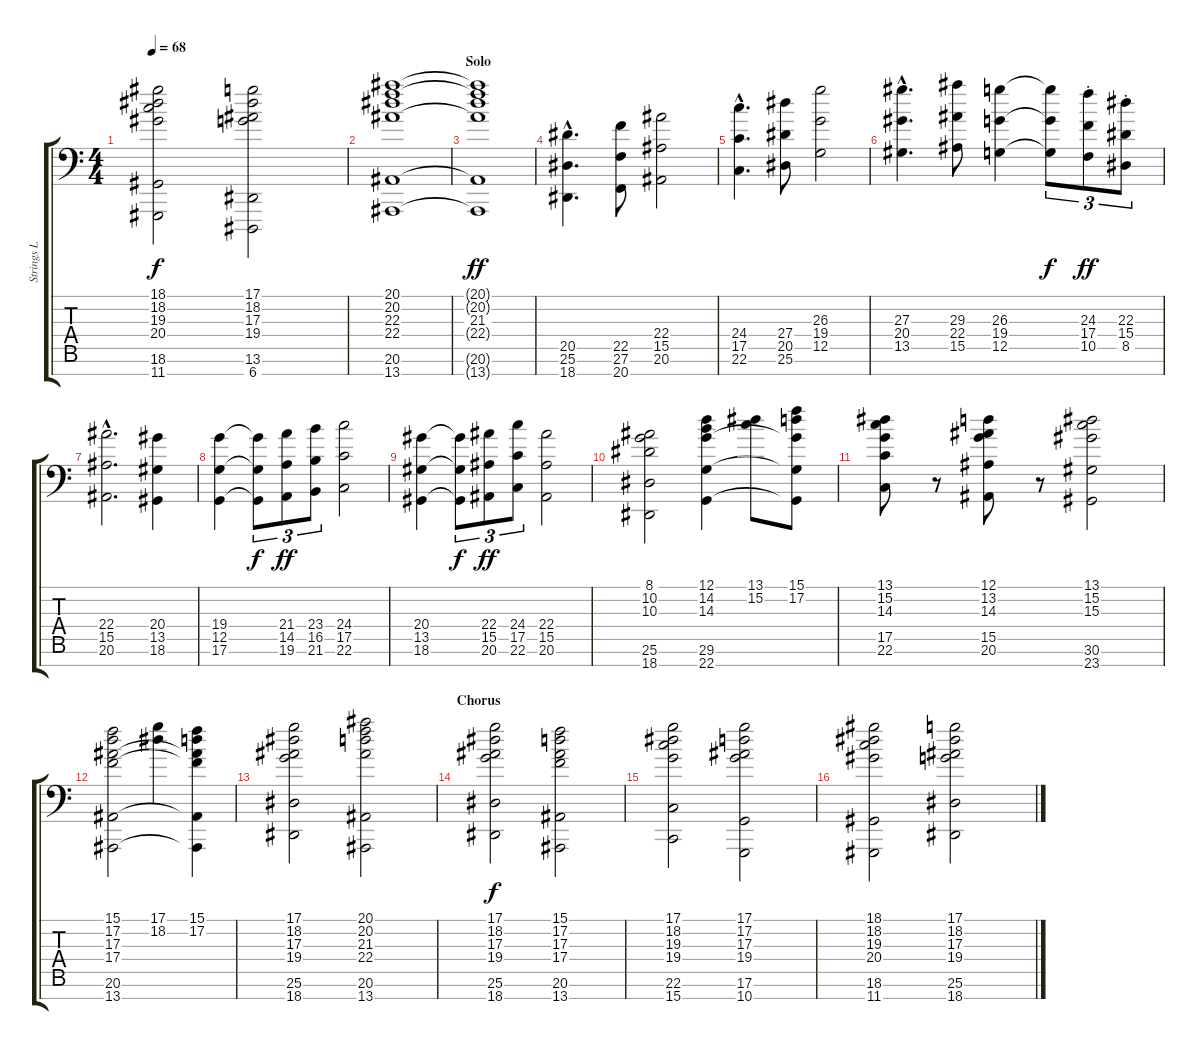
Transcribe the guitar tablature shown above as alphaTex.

\track ("Strings L" "Strings L") {instrument stringensemble2}
\staff {score tabs}
\tuning (D4 A3 F3 C3 G2 D1 A0) {hide}
\ts (4 4)
\tempo 68
\clef f4
\ks c
(18.1 18.2 19.3 20.4 18.6 11.7).2{dy f} (17.1 18.2 17.3 19.4 13.6 6.7).2 |
(20.1 20.2 22.3 22.4 20.6 13.7).1 |
\section ("" "Solo")
(20.1{t} 20.2{t} 21.3 22.4{t} 20.6{t} 13.7{t}).1{dy ff} |
(20.5{hac} 25.6{hac} 18.7{hac}).4{d} (22.5 27.6 20.7).8 (22.4 15.5 20.6).2 |
(24.4{hac} 17.5{hac} 22.6{hac}).4{d} (27.4 20.5 25.6).8 (26.3 19.4 12.5).2 |
(27.3{hac} 20.4{hac} 13.5{hac}).4{d} (29.3 22.4 15.5).8 (26.3 19.4 12.5).4 (26.3{t} 19.4{t} 12.5{t}).8{tu (3 2) dy f} (24.3{st} 17.4{st} 10.5{st}).8{tu (3 2) dy ff} (22.3{st} 15.4{st} 8.5{st}).8{tu (3 2)} |
(22.4{hac} 15.5{hac} 20.6{hac}).2{d} (20.4 13.5 18.6).4 |
(19.4 12.5 17.6).4 (19.4{t} 12.5{t} 17.6{t}).8{tu (3 2) dy f} (21.4 14.5 19.6).8{tu (3 2) dy ff} (23.4 16.5 21.6).8{tu (3 2)} (24.4 17.5 22.6).2 |
(20.4 13.5 18.6).4 (20.4{t} 13.5{t} 18.6{t}).8{tu (3 2) dy f} (22.4 15.5 20.6).8{tu (3 2) dy ff} (24.4 17.5 22.6).8{tu (3 2)} (22.4 15.5 20.6).2 |
(8.1 10.2 10.3 25.6 18.7).2 (12.1 14.2 14.3 29.6 22.7).4 (13.1 15.2).8 (15.1 17.2 14.3{t} 29.6{t} 22.7{t}).8 |
(13.1 15.2 14.3 17.5 22.6).8 r.8 (12.1 13.2 14.3 15.5 20.6).8 r.8 (13.1 15.2 15.3 30.6 23.7).2 |
(15.1 17.2 17.3 17.4 20.6 13.7).2 (17.1 18.2).4 (15.1 17.2 17.3{t} 17.4{t} 20.6{t} 13.7{t}).4 |
(17.1 18.2 17.3 19.4 25.6 18.7).2 (20.1 20.2 21.3 22.4 20.6 13.7).2 |
\section ("" "Chorus")
(17.1 18.2 17.3 19.4 25.6 18.7).2{dy f} (15.1 17.2 17.3 17.4 20.6 13.7).2 |
(17.1 18.2 19.3 19.4 22.6 15.7).2 (17.1 17.2 17.3 19.4 17.6 10.7).2 |
(18.1 18.2 19.3 20.4 18.6 11.7).2 (17.1 18.2 17.3 19.4 25.6 18.7).2
